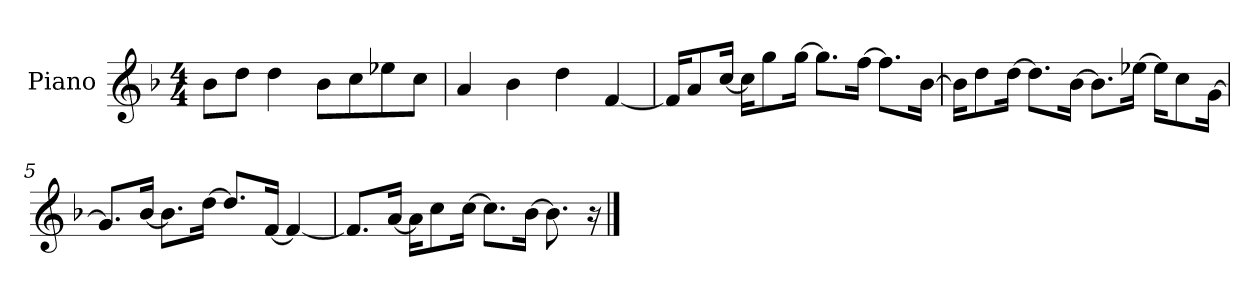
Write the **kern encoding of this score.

**kern
*part1
*staff1
*I"Piano
*I'P-no
*clefG2
*k[b-]
*M4/4
*MM90
=1
8b-\L
8dd\J
4dd\
8b-\L
8cc\
8ee-X\
8cc\J
=2
4a/
4b-\
4dd\
[4f/
=3
16f/KL]
8a/
[16cc/Jk
16cc\KL]
8gg\
[16gg\Jk
8.gg\L]
[16ff\Jk
8.ff\L]
[16b-\Jk
=4
16b-\KL]
8dd\
[16dd\Jk
8.dd\L]
[16b-\Jk
8.b-\L]
[16ee-X\Jk
16ee-\KL]
8cc\
[16g\Jk
!!LO:LB:g=z
=5
8.g/L]
[16b-/Jk
8.b-\L]
[16dd\Jk
8.dd/L]
[16f/Jk
4f/_
=6
8.f/L]
[16a/Jk
16a\KL]
8cc\
[16cc\Jk
8.cc\L]
[16b-\Jk
8.b-\]
16r
==
*-
